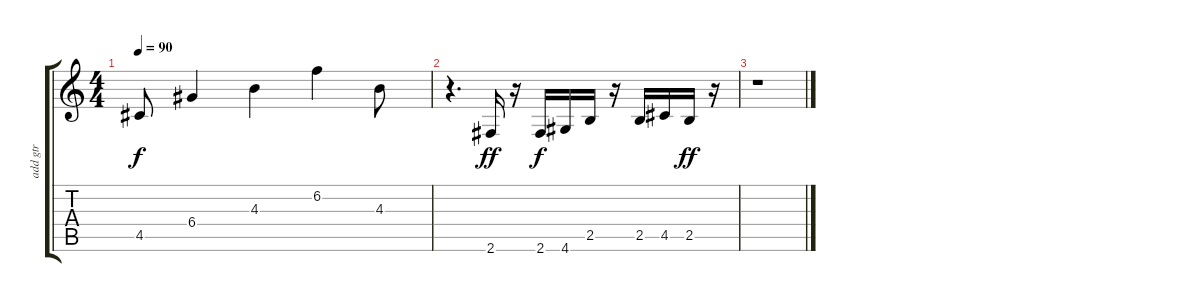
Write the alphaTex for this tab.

\track ("add gtr" "add gtr") {solo instrument acousticguitarsteel}
\staff {score tabs}
\tuning (E4 B3 G3 D3 A2 E2) {hide}
\ts (4 4)
\tempo 90
\clef g2
\ks c
4.5.8{dy f} 6.4.4 4.3.4 6.2.4 4.3.8 |
r.4{d} 2.6.16{dy ff} r.16 2.6.16{dy f} 4.6.16 2.5.16 r.16 2.5.16 4.5.16 2.5.16{dy ff} r.16 |
r.1
